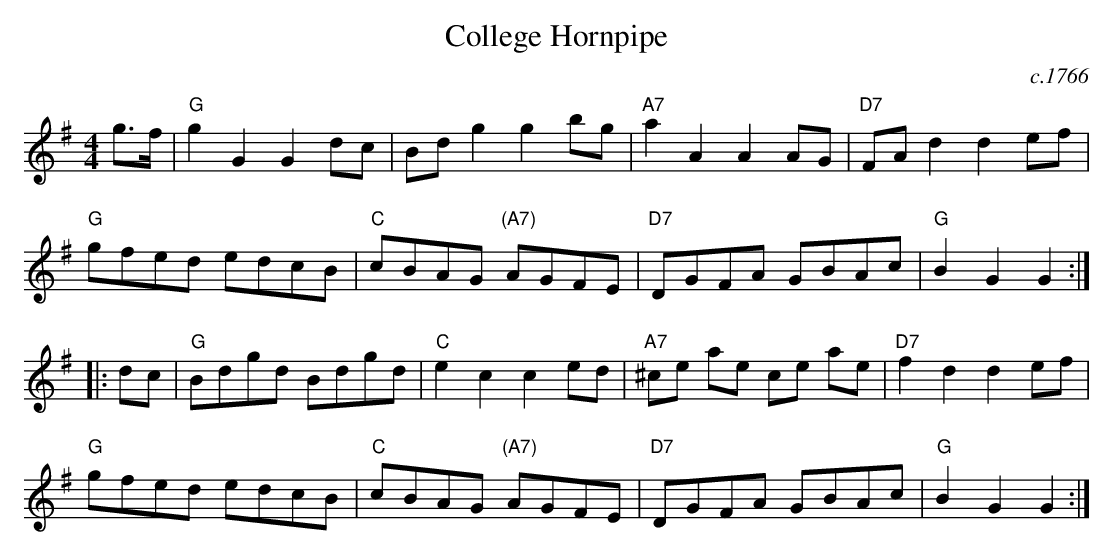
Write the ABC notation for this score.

X:1
T: College Hornpipe
O: c.1766
M: 4/4
L: 1/8
K: G
g>f \
| "G"g2 G2 G2dc | Bd g2 g2 bg | "A7"a2 A2 A2 AG | "D7"FA d2 d2 ef |
"G"gfed edcB | "C"cBAG "(A7)"AGFE | "D7"DGFA GBAc | "G"B2G2 G2 :|
|: dc |\
"G"Bdgd Bdgd | "C"e2 c2 c2 ed | "A7"^ce ae ce ae | "D7"f2 d2 d2 ef |
"G"gfed edcB | "C"cBAG "(A7)"AGFE | "D7"DGFA GBAc | "G"B2G2 G2 :|
